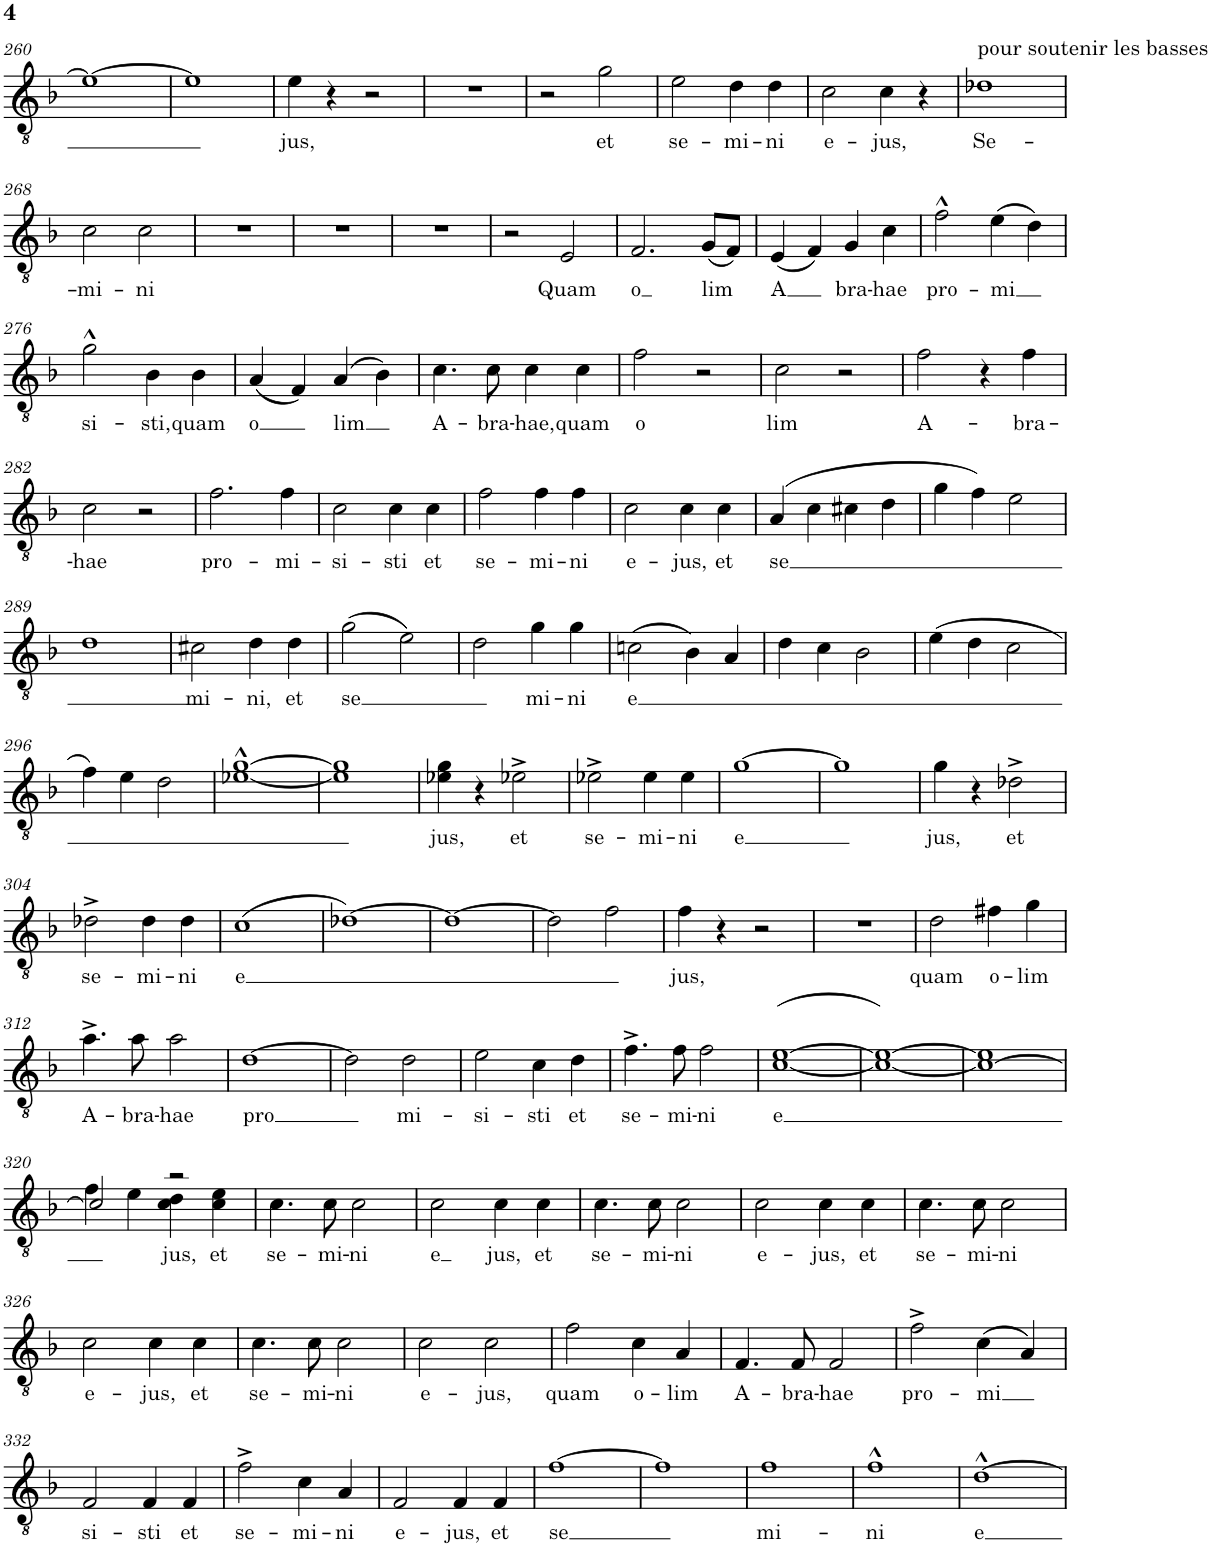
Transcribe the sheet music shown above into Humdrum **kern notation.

**kern	**text
*part1	*part1
*staff1	*staff1
*I"Piano	*
*I'Pno.	*
!!LO:PB:g=z
*clefGv2	*
*k[b-]	*
*M2/2	*
*met(c|)	*
=260	=260
1e_	.
=261	=261
1e]	.
=262	=262
!	!LO:LY:b
4e\	jus,
4r	.
2r	.
=263	=263
1r	.
=264	=264
2r	.
!	!LO:LY:b
2g\	et
=265	=265
!	!LO:LY:b
2e\	se-
!	!LO:LY:b
4d\	-mi-
!	!LO:LY:b
4d\	-ni
=266	=266
!	!LO:LY:b
2c\	e-
!	!LO:LY:b
4c\	-jus,
4r	.
=267	=267
!LO:TX:a:t=pour soutenir les basses	!
!	!LO:LY:b
1d-X	Se-
!!LO:LB:g=z
=268	=268
!	!LO:LY:b
2c\	-mi-
!	!LO:LY:b
2c\	-ni
=269	=269
1r	.
=270	=270
1r	.
=271	=271
1r	.
=272	=272
2r	.
!	!LO:LY:b
2E/	Quam
=273	=273
!	!LO:LY:b
2.F/	o
!	!LO:LY:b
(8G/L	lim
8F/J)	.
=274	=274
!	!LO:LY:b
(4E/	A
4F/)	.
!	!LO:LY:b
4G/	bra-
!	!LO:LY:b
4c\	-hae
=275	=275
!	!LO:LY:b
2f^^\	pro-
!	!LO:LY:b
(4e\	-mi
4d\)	.
!!LO:LB:g=z
=276	=276
!	!LO:LY:b
2g^^\	si-
!	!LO:LY:b
4B-\	-sti,
!	!LO:LY:b
4B-\	quam
=277	=277
!	!LO:LY:b
(4A/	o
4F/)	.
!	!LO:LY:b
(4A/	lim
4B-\)	.
=278	=278
!	!LO:LY:b
4.c\	A-
!	!LO:LY:b
8c\	-bra-
!	!LO:LY:b
4c\	-hae,
!	!LO:LY:b
4c\	quam
=279	=279
!	!LO:LY:b
2f\	o
2r	.
=280	=280
!	!LO:LY:b
2c\	lim
2r	.
=281	=281
!	!LO:LY:b
2f\	A-
4r	.
!	!LO:LY:b
4f\	-bra-
!!LO:LB:g=z
=282	=282
!	!LO:LY:b
2c\	-hae
2r	.
=283	=283
!	!LO:LY:b
2.f\	pro-
!	!LO:LY:b
4f\	-mi-
=284	=284
!	!LO:LY:b
2c\	-si-
!	!LO:LY:b
4c\	-sti
!	!LO:LY:b
4c\	et
=285	=285
!	!LO:LY:b
2f\	se-
!	!LO:LY:b
4f\	-mi-
!	!LO:LY:b
4f\	-ni
=286	=286
!	!LO:LY:b
2c\	e-
!	!LO:LY:b
4c\	-jus,
!	!LO:LY:b
4c\	et
=287	=287
!	!LO:LY:b
(4A/	se
4c\	.
4c#X\	.
4d\	.
=288	=288
4g\	.
4f\)	.
2e\	.
!!LO:LB:g=z
=289	=289
1d	.
=290	=290
!	!LO:LY:b
2c#X\	mi-
!	!LO:LY:b
4d\	-ni,
!	!LO:LY:b
4d\	et
=291	=291
!	!LO:LY:b
(2g\	se
2e\)	.
=292	=292
2d\	.
!	!LO:LY:b
4g\	mi-
!	!LO:LY:b
4g\	-ni
=293	=293
!	!LO:LY:b
(2cn\	e
4B-\)	.
4A/	.
=294	=294
4d\	.
4c\	.
2B-\	.
=295	=295
(4e\	.
4d\	.
2c\	.
!!LO:LB:g=z
=296	=296
4f\)	.
4e\	.
2d\	.
=297	=297
[1e-X^^ [1g^^	.
=298	=298
1e-] 1g]	.
=299	=299
!	!LO:LY:b
4e-X\ 4g\	jus,
4r	.
!	!LO:LY:b
2e-X^\	et
=300	=300
!	!LO:LY:b
2e-X^\	se-
!	!LO:LY:b
4e-\	-mi-
!	!LO:LY:b
4e-\	-ni
=301	=301
!	!LO:LY:b
[1g	e
=302	=302
1g]	.
=303	=303
!	!LO:LY:b
4g\	jus,
4r	.
!	!LO:LY:b
2d-X^\	et
!!LO:LB:g=z
=304	=304
!	!LO:LY:b
2d-X^\	se-
!	!LO:LY:b
4d-\	-mi-
!	!LO:LY:b
4d-\	-ni
=305	=305
!	!LO:LY:b
(1c	e
=306	=306
[1d-X)	.
=307	=307
1d-_	.
=308	=308
2d-\]	.
2f\	.
=309	=309
!	!LO:LY:b
4f\	jus,
4r	.
2r	.
=310	=310
1r	.
=311	=311
!	!LO:LY:b
2d\	quam
!	!LO:LY:b
4f#X\	o-
!	!LO:LY:b
4g\	-lim
!!LO:LB:g=z
=312	=312
!	!LO:LY:b
4.a^\	A-
!	!LO:LY:b
8a\	-bra-
!	!LO:LY:b
2a\	-hae
=313	=313
!	!LO:LY:b
[1d	pro
=314	=314
2d\]	.
!	!LO:LY:b
2d\	mi-
=315	=315
!	!LO:LY:b
2e\	-si-
!	!LO:LY:b
4c\	-sti
!	!LO:LY:b
4d\	et
=316	=316
!	!LO:LY:b
4.f^\	se-
!	!LO:LY:b
8f\	-mi-
!	!LO:LY:b
2f\	-ni
=317	=317
!	!LO:LY:b
([1c [1e	e
=318	=318
1c_ 1e_)	.
=319	=319
1c_ 1e]	.
!!LO:LB:g=z
=320	=320
*^	*
2c/]	4f\	.
.	4e\	.
!	!	!LO:LY:b
2r	4c\ 4d\	jus,
!	!	!LO:LY:b
.	4c\ 4e\	et
=321	=321	=321
!	!	!LO:LY:b
*v	*v	*
4.c\	se-
!	!LO:LY:b
8c\	-mi-
!	!LO:LY:b
2c\	-ni
=322	=322
!	!LO:LY:b
2c\	e
!	!LO:LY:b
4c\	jus,
!	!LO:LY:b
4c\	et
=323	=323
!	!LO:LY:b
4.c\	se-
!	!LO:LY:b
8c\	-mi-
!	!LO:LY:b
2c\	-ni
=324	=324
!	!LO:LY:b
2c\	e-
!	!LO:LY:b
4c\	-jus,
!	!LO:LY:b
4c\	et
=325	=325
!	!LO:LY:b
4.c\	se-
!	!LO:LY:b
8c\	-mi-
!	!LO:LY:b
2c\	-ni
!!LO:LB:g=z
=326	=326
!	!LO:LY:b
2c\	e-
!	!LO:LY:b
4c\	-jus,
!	!LO:LY:b
4c\	et
=327	=327
!	!LO:LY:b
4.c\	se-
!	!LO:LY:b
8c\	-mi-
!	!LO:LY:b
2c\	-ni
=328	=328
!	!LO:LY:b
2c\	e-
!	!LO:LY:b
2c\	-jus,
=329	=329
!	!LO:LY:b
2f\	quam
!	!LO:LY:b
4c\	o-
!	!LO:LY:b
4A/	-lim
=330	=330
!	!LO:LY:b
4.F/	A-
!	!LO:LY:b
8F/	-bra-
!	!LO:LY:b
2F/	-hae
=331	=331
!	!LO:LY:b
2f^\	pro-
!	!LO:LY:b
(4c\	-mi
4A/)	.
!!LO:LB:g=z
=332	=332
!	!LO:LY:b
2F/	si-
!	!LO:LY:b
4F/	-sti
!	!LO:LY:b
4F/	et
=333	=333
!	!LO:LY:b
2f^\	se-
!	!LO:LY:b
4c\	-mi-
!	!LO:LY:b
4A/	-ni
=334	=334
!	!LO:LY:b
2F/	e-
!	!LO:LY:b
4F/	-jus,
!	!LO:LY:b
4F/	et
=335	=335
!	!LO:LY:b
[1f	se
=336	=336
1f]	.
=337	=337
!	!LO:LY:b
1f	mi-
=338	=338
!	!LO:LY:b
1f^^	-ni
=339	=339
!	!LO:LY:b
[1d^^	e
=	=
*-	*-
